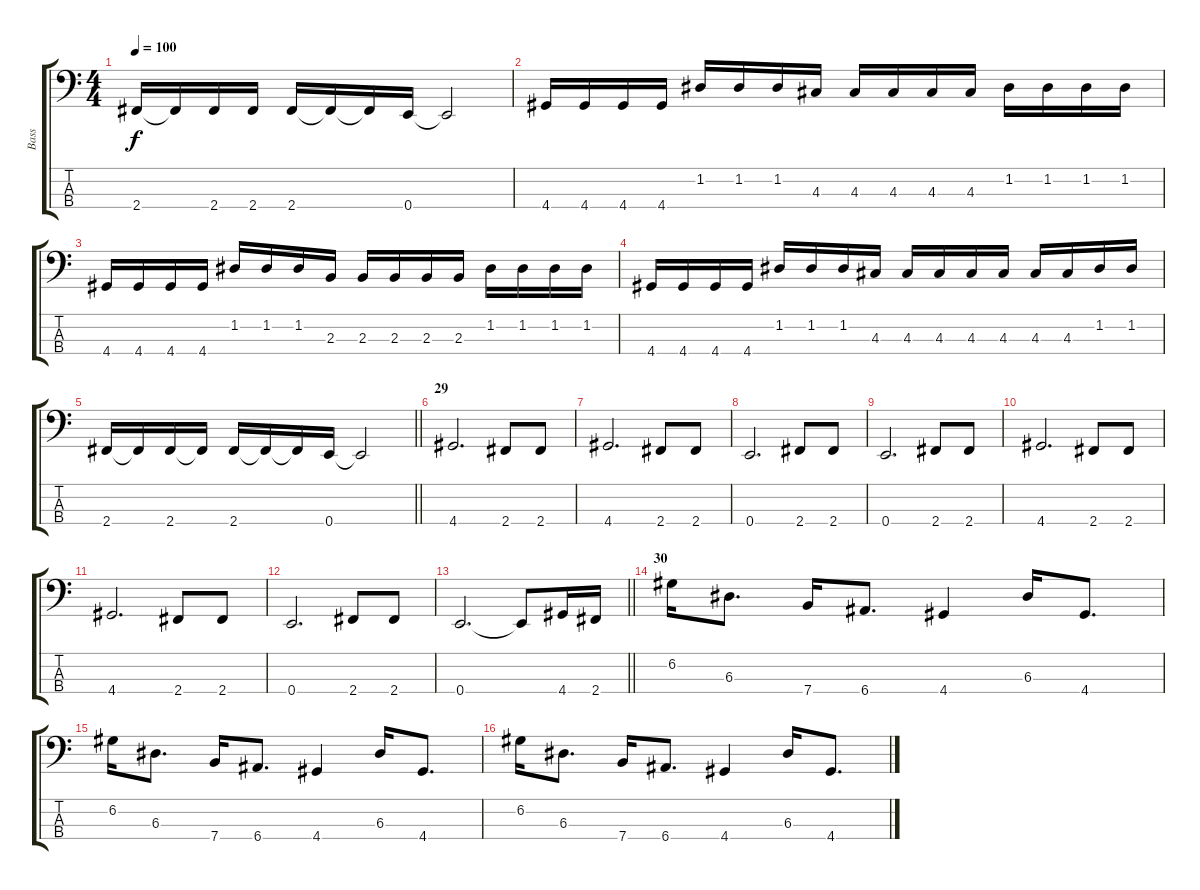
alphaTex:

\track ("Bass" "Bass") {instrument electricbassfinger}
\staff {score tabs}
\tuning (G2 D2 A1 E1) {hide}
\ts (4 4)
\tempo 100
\clef f4
\ks c
2.4.16{dy f} 2.4{t}.16 2.4.16 2.4.16 2.4.16 2.4{t}.16 2.4{t}.16 0.4.16 0.4{t}.2 |
4.4.16 4.4.16 4.4.16 4.4.16 1.2.16 1.2.16 1.2.16 4.3.16 4.3.16 4.3.16 4.3.16 4.3.16 1.2.16 1.2.16 1.2.16 1.2.16 |
4.4.16 4.4.16 4.4.16 4.4.16 1.2.16 1.2.16 1.2.16 2.3.16 2.3.16 2.3.16 2.3.16 2.3.16 1.2.16 1.2.16 1.2.16 1.2.16 |
4.4.16 4.4.16 4.4.16 4.4.16 1.2.16 1.2.16 1.2.16 4.3.16 4.3.16 4.3.16 4.3.16 4.3.16 4.3.16 4.3.16 1.2.16 1.2.16 |
\barLineRight lightlight
2.4.16 2.4{t}.16 2.4.16 2.4{t}.16 2.4.16 2.4{t}.16 2.4{t}.16 0.4.16 0.4{t}.2 |
\section ("" "29")
4.4.2{d} 2.4.8 2.4.8 |
4.4.2{d} 2.4.8 2.4.8 |
0.4.2{d} 2.4.8 2.4.8 |
0.4.2{d} 2.4.8 2.4.8 |
4.4.2{d} 2.4.8 2.4.8 |
4.4.2{d} 2.4.8 2.4.8 |
0.4.2{d} 2.4.8 2.4.8 |
\barLineRight lightlight
0.4.2{d} 0.4{t}.8 4.4.16 2.4.16 |
\section ("" "30")
6.2.16 6.3.8{d} 7.4.16 6.4.8{d} 4.4.4 6.3.16 4.4.8{d} |
6.2.16 6.3.8{d} 7.4.16 6.4.8{d} 4.4.4 6.3.16 4.4.8{d} |
6.2.16 6.3.8{d} 7.4.16 6.4.8{d} 4.4.4 6.3.16 4.4.8{d}
